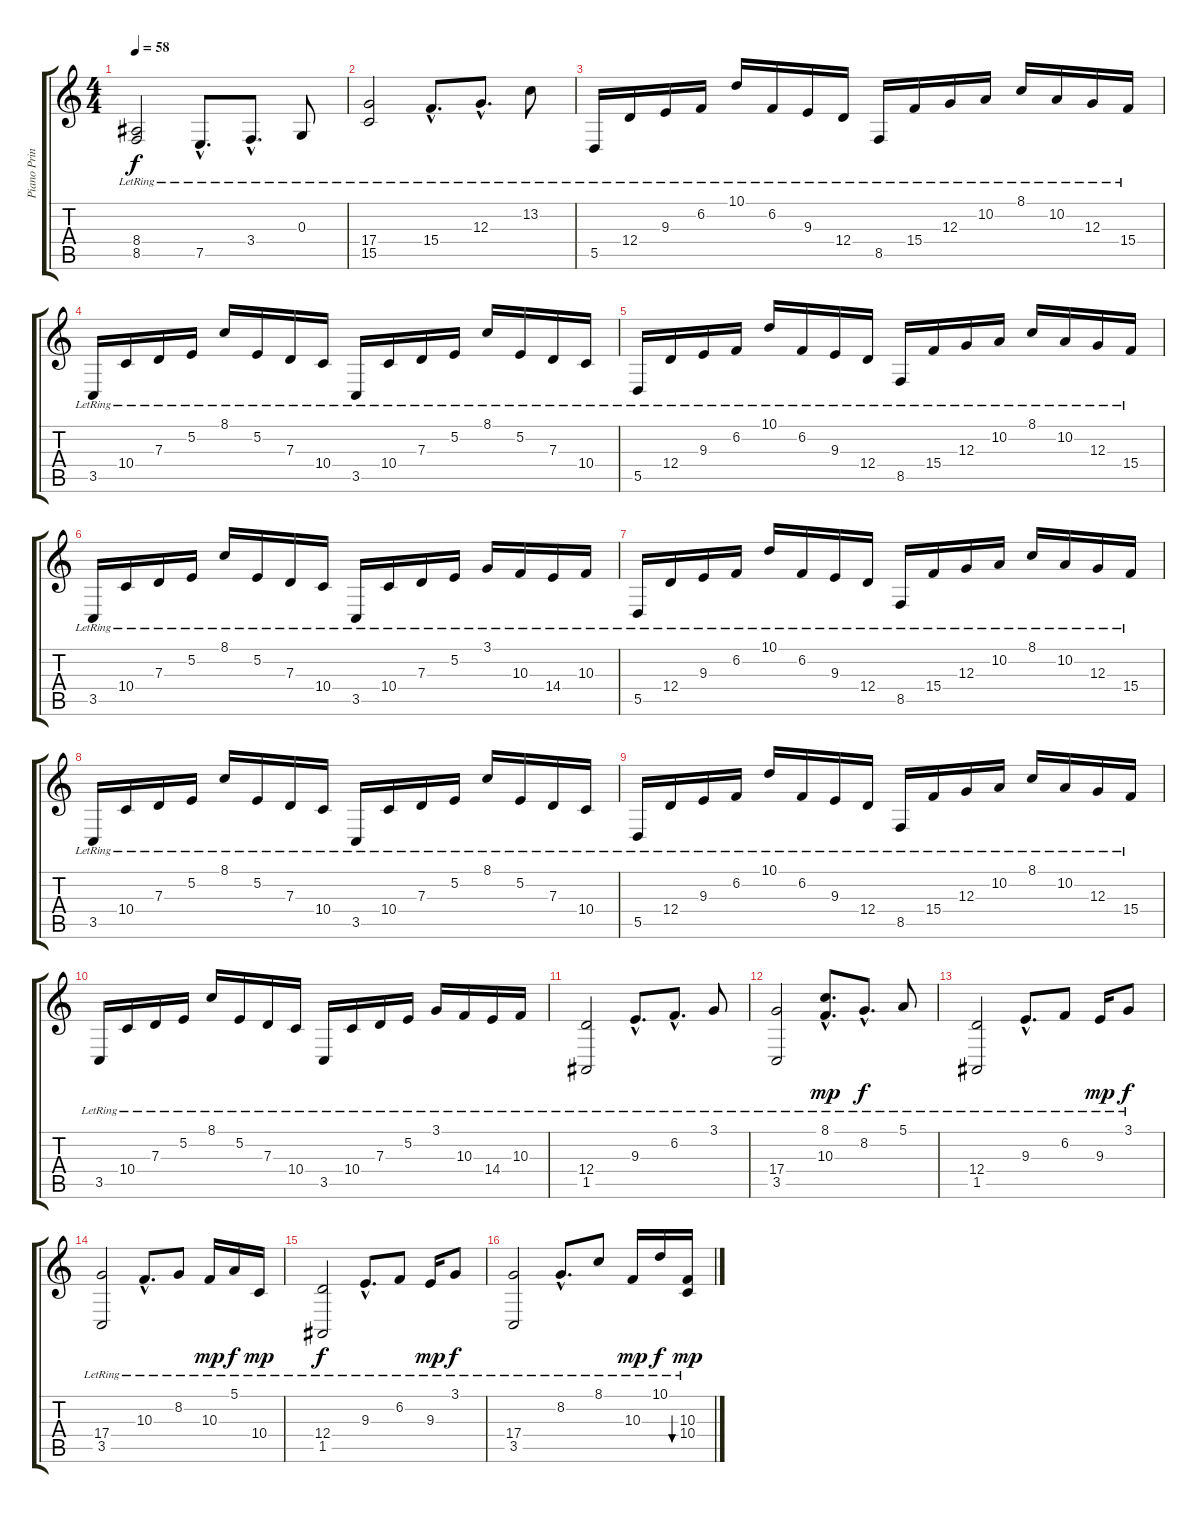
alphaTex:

\track ("Piano Principal (Zander)" "Piano Prin") {instrument acousticgrandpiano}
\staff {score tabs}
\tuning (E4 B3 G3 D3 A2 E2) {hide}
\ts (4 4)
\tempo 58
\clef g2
\ks c
(8.4{lr} 8.5{lr}).2{dy f} 7.5{hac lr}.8{d} 3.4{hac lr}.8{d} 0.3{lr}.8 |
(17.4{lr} 15.5{lr}).2 15.4{hac lr}.8{d} 12.3{hac lr}.8{d} 13.2{lr}.8 |
5.5{lr}.16 12.4{lr}.16 9.3{lr}.16 6.2{lr}.16 10.1{lr}.16 6.2{lr}.16 9.3{lr}.16 12.4{lr}.16 8.5{lr}.16 15.4{lr}.16 12.3{lr}.16 10.2{lr}.16 8.1{lr}.16 10.2{lr}.16 12.3{lr}.16 15.4{lr}.16 |
3.5{lr}.16 10.4{lr}.16 7.3{lr}.16 5.2{lr}.16 8.1{lr}.16 5.2{lr}.16 7.3{lr}.16 10.4{lr}.16 3.5{lr}.16 10.4{lr}.16 7.3{lr}.16 5.2{lr}.16 8.1{lr}.16 5.2{lr}.16 7.3{lr}.16 10.4{lr}.16 |
5.5{lr}.16 12.4{lr}.16 9.3{lr}.16 6.2{lr}.16 10.1{lr}.16 6.2{lr}.16 9.3{lr}.16 12.4{lr}.16 8.5{lr}.16 15.4{lr}.16 12.3{lr}.16 10.2{lr}.16 8.1{lr}.16 10.2{lr}.16 12.3{lr}.16 15.4{lr}.16 |
3.5{lr}.16 10.4{lr}.16 7.3{lr}.16 5.2{lr}.16 8.1{lr}.16 5.2{lr}.16 7.3{lr}.16 10.4{lr}.16 3.5{lr}.16 10.4{lr}.16 7.3{lr}.16 5.2{lr}.16 3.1{lr}.16 10.3{lr}.16 14.4{lr}.16 10.3{lr}.16 |
5.5{lr}.16 12.4{lr}.16 9.3{lr}.16 6.2{lr}.16 10.1{lr}.16 6.2{lr}.16 9.3{lr}.16 12.4{lr}.16 8.5{lr}.16 15.4{lr}.16 12.3{lr}.16 10.2{lr}.16 8.1{lr}.16 10.2{lr}.16 12.3{lr}.16 15.4{lr}.16 |
3.5{lr}.16 10.4{lr}.16 7.3{lr}.16 5.2{lr}.16 8.1{lr}.16 5.2{lr}.16 7.3{lr}.16 10.4{lr}.16 3.5{lr}.16 10.4{lr}.16 7.3{lr}.16 5.2{lr}.16 8.1{lr}.16 5.2{lr}.16 7.3{lr}.16 10.4{lr}.16 |
5.5{lr}.16 12.4{lr}.16 9.3{lr}.16 6.2{lr}.16 10.1{lr}.16 6.2{lr}.16 9.3{lr}.16 12.4{lr}.16 8.5{lr}.16 15.4{lr}.16 12.3{lr}.16 10.2{lr}.16 8.1{lr}.16 10.2{lr}.16 12.3{lr}.16 15.4{lr}.16 |
3.5{lr}.16 10.4{lr}.16 7.3{lr}.16 5.2{lr}.16 8.1{lr}.16 5.2{lr}.16 7.3{lr}.16 10.4{lr}.16 3.5{lr}.16 10.4{lr}.16 7.3{lr}.16 5.2{lr}.16 3.1{lr}.16 10.3{lr}.16 14.4{lr}.16 10.3{lr}.16 |
(12.4{lr} 1.5{lr}).2 9.3{hac lr}.8{d} 6.2{hac lr}.8{d} 3.1{lr}.8 |
(17.4{lr} 3.5{lr}).2 (8.1{hac lr} 10.3{hac lr}).8{d dy mp} 8.2{hac lr}.8{d dy f} 5.1{lr}.8 |
(12.4{lr} 1.5{lr}).2 9.3{hac lr}.8{d} 6.2{lr}.8 9.3{lr}.16{dy mp} 3.1{lr}.8{dy f} |
(17.4{lr} 3.5{lr}).2 10.3{hac lr}.8{d} 8.2{lr}.8 10.3{lr}.16{dy mp} 5.1{lr}.16{dy f} 10.4{lr}.16{dy mp} |
(12.4{lr} 1.5{lr}).2{dy f} 9.3{hac lr}.8{d} 6.2{lr}.8 9.3{lr}.16{dy mp} 3.1{lr}.8{dy f} |
(17.4{lr} 3.5{lr}).2 8.2{hac lr}.8{d} 8.1{lr}.8 10.3{lr}.16{dy mp} 10.1{lr}.16{dy f} (10.3{lr} 10.4{lr}).16{bu 240 dy mp}
